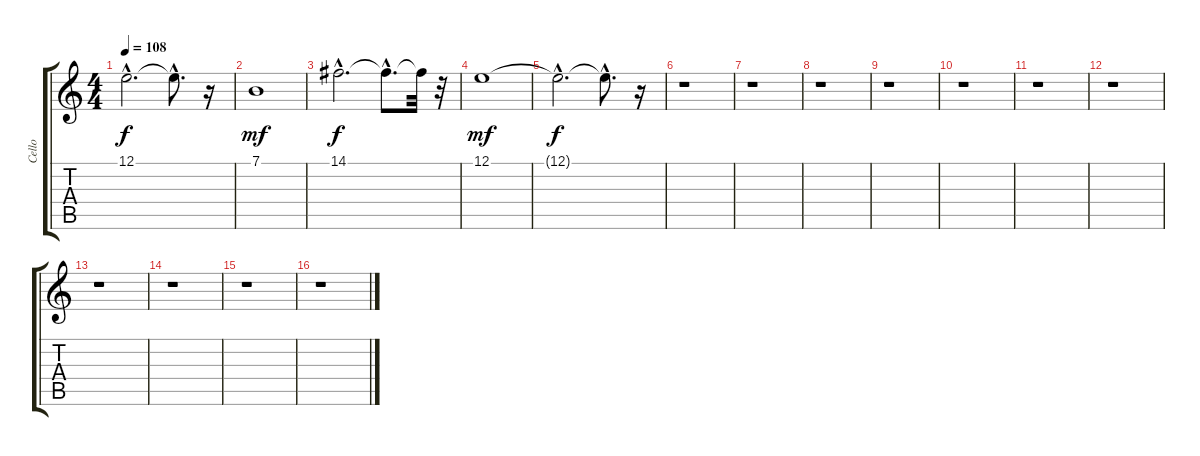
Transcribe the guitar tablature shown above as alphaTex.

\track ("Cello" "Cello") {instrument cello}
\staff {score tabs}
\tuning (E4 B3 G3 D3 A2 E2) {hide}
\ts (4 4)
\tempo 108
\clef g2
\ks c
12.1{hac t}.2{d dy f} 12.1{hac t}.8{d} r.16 |
7.1.1{dy mf} |
14.1{hac}.2{d dy f} 14.1{hac t}.8{d} 14.1{t}.32 r.32 |
12.1.1{dy mf} |
12.1{hac t}.2{d dy f} 12.1{hac t}.8{d} r.16 |
r.1 |
r.1 |
r.1 |
r.1 |
r.1 |
r.1 |
r.1 |
r.1 |
r.1 |
r.1 |
r.1
